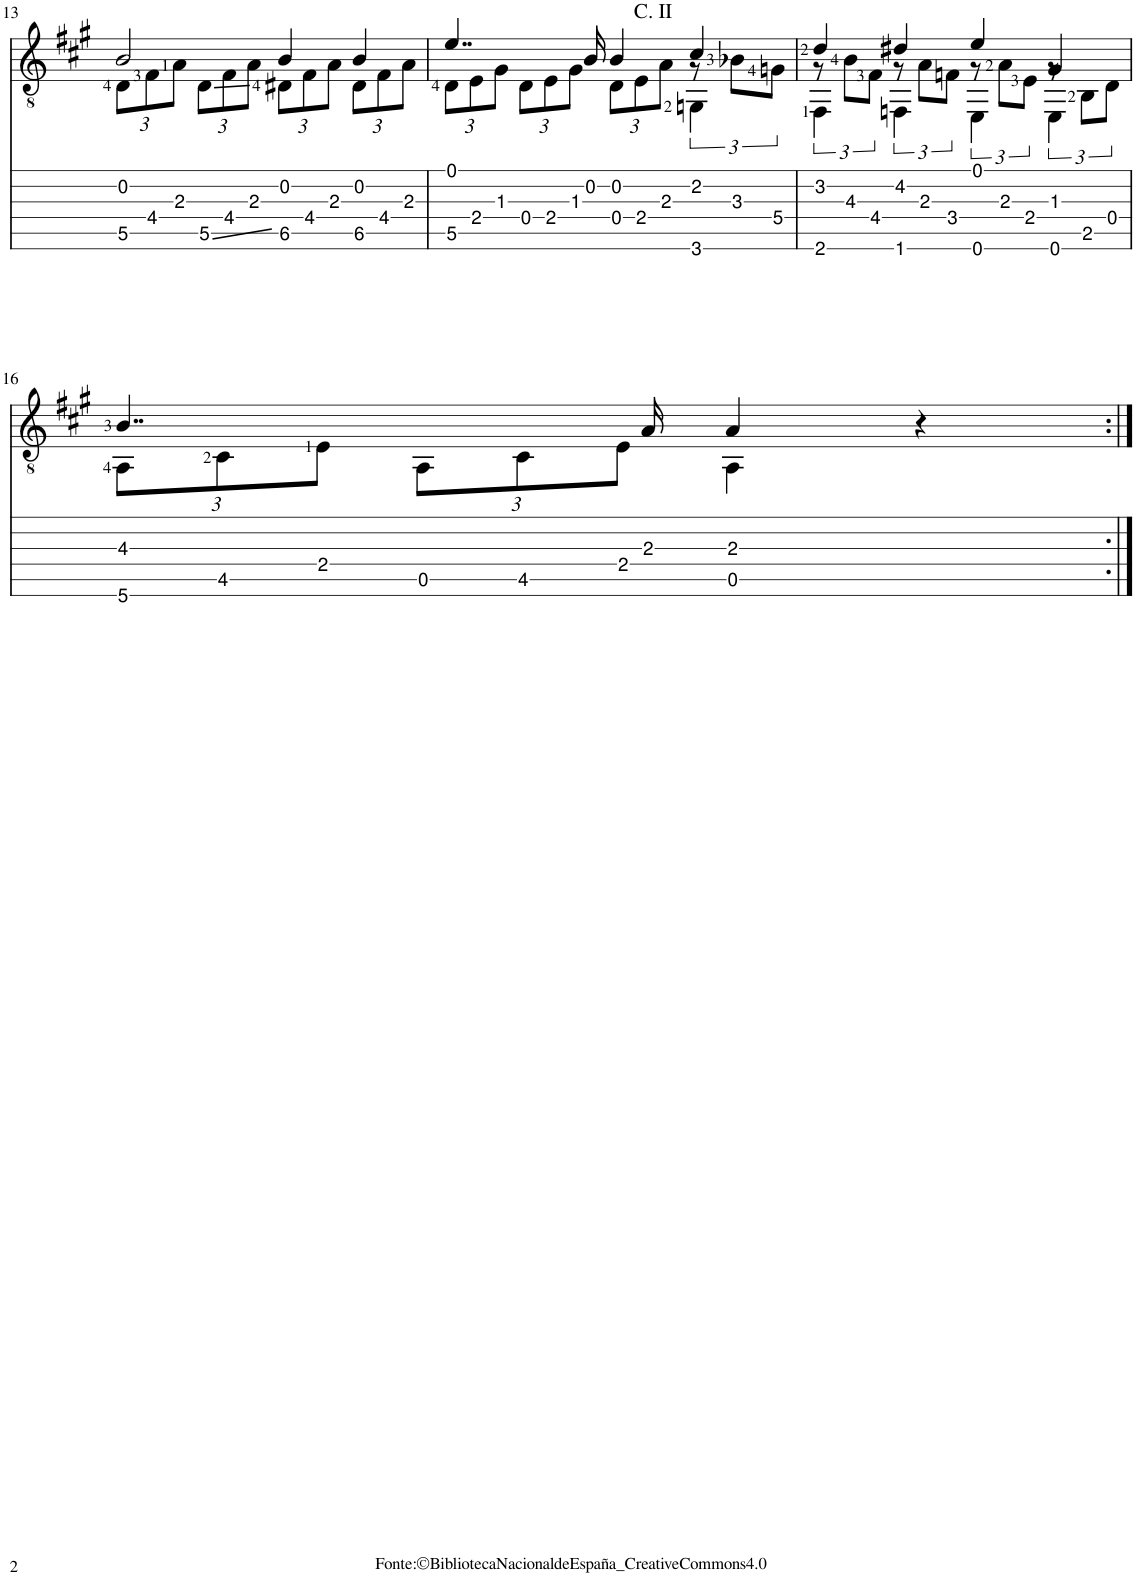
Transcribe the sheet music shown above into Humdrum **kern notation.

**kern	**kern
*part1	*part1
*staff2	*staff1
*I"Guitar	*
*I'Guit.	*
!!LO:PB:g=z
*	*clefGv2
*k[f#c#g#]	*k[f#c#g#]
*M4/4	*M4/4
*met(c)	*met(c)
=13	=13
*^	*^
*	*Xbrackettup	*	*Xbrackettup
2B	12DL	2B/	12D\L
.	12F#	.	12F#\
.	12AJ	.	12A\J
.	12DL	.	12D\L
.	12F#	.	12F#\
.	12AJ	.	12A\J
4B	12D#L	4B/	12D#X\L
.	12F#	.	12F#\
.	12AJ	.	12A\J
4B	12D#L	4B/	12D#\L
.	12F#	.	12F#\
.	12AJ	.	12A\J
=14	=14	=14	=14
*	*^	*	*^
4..e	12DL	2.ryy	4..e/	12D\L	2.ryy
.	12E	.	.	12E\	.
.	12G#J	.	.	12G#\J	.
.	12DL	.	.	12D\L	.
.	12E	.	.	12E\	.
.	12G#J	.	.	12G#\J	.
16B	.	.	16B/	.	.
4B	12DL	.	4B/	12D\L	.
!	!	!	!	!LO:TX:a:t=C. II	!
.	12E	.	.	12E\	.
.	12AJ	.	.	12A\J	.
*	*	*	*	*brackettup	*
4c#	12r	4GG	4c#/	12r	4GGn\
.	12B-L	.	.	12B-X\L	.
.	12GJ	.	.	12Gn\J	.
=15	=15	=15	=15	=15	=15
4d	12r	4FF#	4d/	12r	4FF#\
.	12BL	.	.	12B\L	.
.	12F#J	.	.	12F#\J	.
4d#	12r	4FF	4d#X/	12r	4FFn\
.	12AL	.	.	12A\L	.
.	12FJ	.	.	12Fn\J	.
4e	12r	4EE	4e/	12r	4EE\
.	12AL	.	.	12A\L	.
.	12EJ	.	.	12E\J	.
4G#	12r	4EE	4G#/	12r	4EE\
.	12BBL	.	.	12BB\L	.
.	12DJ	.	.	12D\J	.
*	*v	*v	*	*	*
*	*	*	*v	*v
!!LO:LB:g=z
=16	=16	=16	=16
*	*	*	*Xbrackettup
4..B	12AAL	4..B/	12AA\L
.	12C#	.	12C#\
.	12EJ	.	12E\J
.	12AAL	.	12AA\L
.	12C#	.	12C#\
.	12EJ	.	12E\J
16A	.	16A/	.
4A	4AA	4A/	4AA\
4r	4ryy	4r	4ryy
*v	*v	*	*
*	*v	*v
=:|!	=:|!
*-	*-
